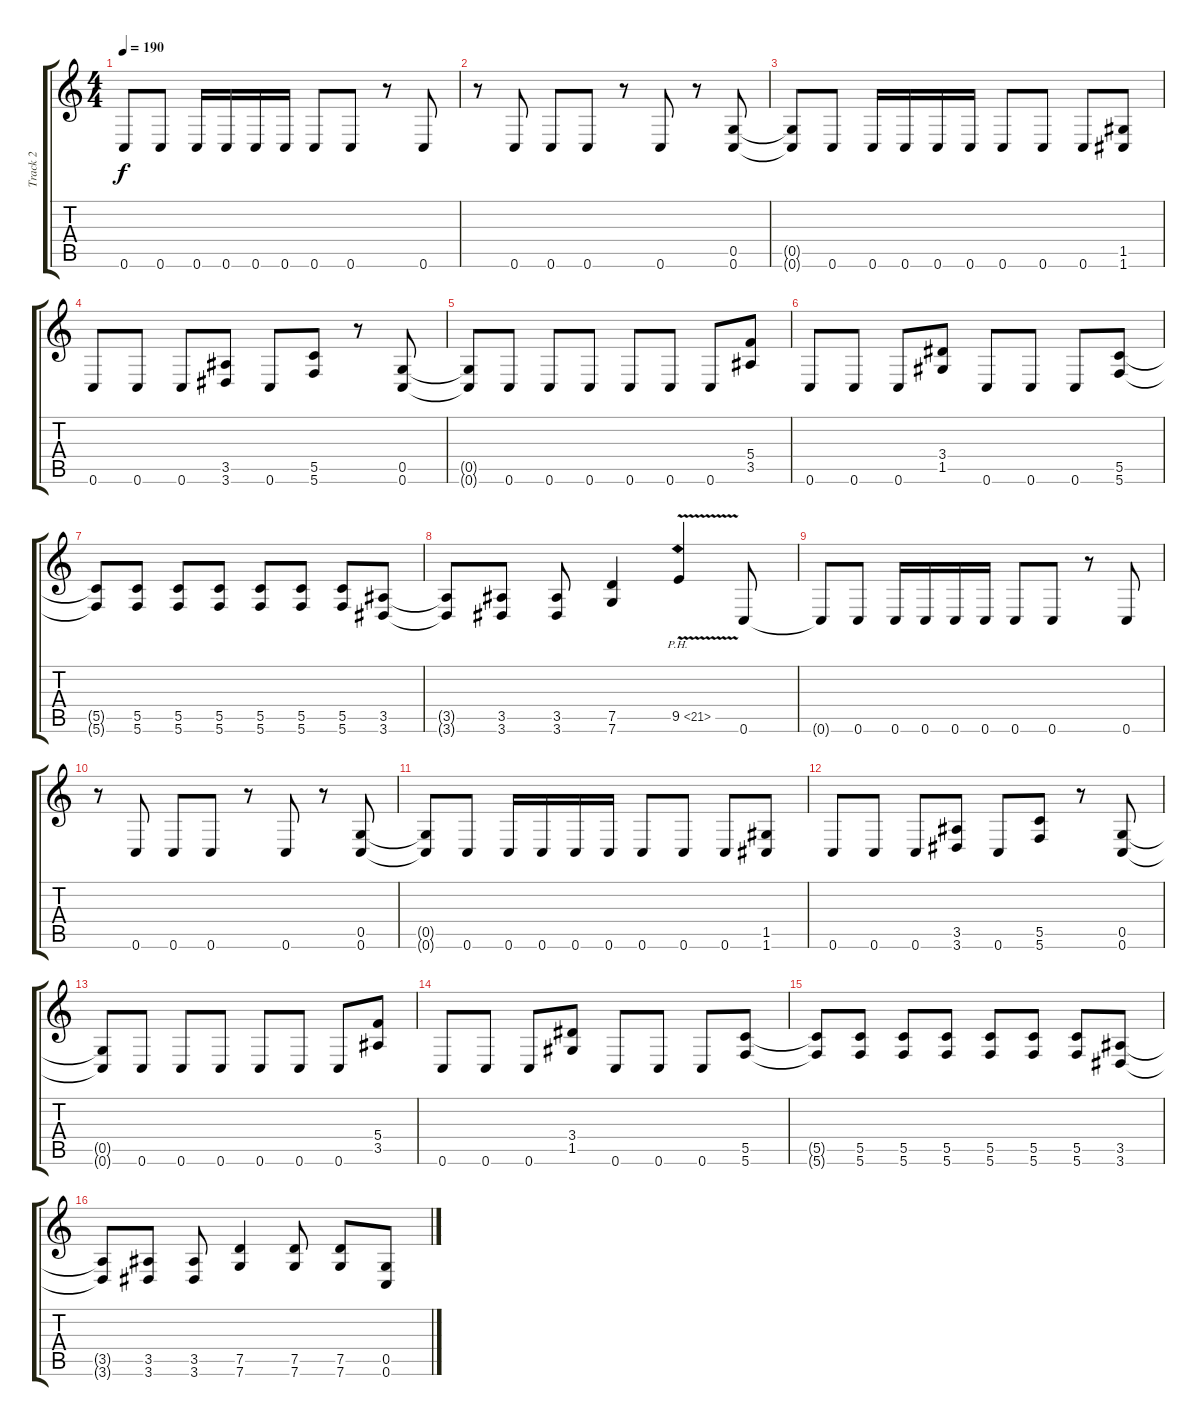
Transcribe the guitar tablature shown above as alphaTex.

\track ("Track 2" "Track 2") {instrument distortionguitar bank 255}
\staff {score tabs}
\tuning (D4 A3 F3 C3 G2 C2) {hide}
\ts (4 4)
\tempo 190
\clef g2
\ks c
0.6.8{dy f} 0.6.8 0.6.16 0.6.16 0.6.16 0.6.16 0.6.8 0.6.8 r.8 0.6.8 |
r.8 0.6.8 0.6.8 0.6.8 r.8 0.6.8 r.8 (0.5 0.6).8 |
(0.5{t} 0.6{t}).8 0.6.8 0.6.16 0.6.16 0.6.16 0.6.16 0.6.8 0.6.8 0.6.8 (1.5 1.6).8 |
0.6.8 0.6.8 0.6.8 (3.5 3.6).8 0.6.8 (5.5 5.6).8 r.8 (0.5 0.6).8 |
(0.5{t} 0.6{t}).8 0.6.8 0.6.8 0.6.8 0.6.8 0.6.8 0.6.8 (5.4 3.5).8 |
0.6.8 0.6.8 0.6.8 (3.4 1.5).8 0.6.8 0.6.8 0.6.8 (5.5 5.6).8 |
(5.5{t} 5.6{t}).8 (5.5 5.6).8 (5.5 5.6).8 (5.5 5.6).8 (5.5 5.6).8 (5.5 5.6).8 (5.5 5.6).8 (3.5 3.6).8 |
(3.5{t} 3.6{t}).8 (3.5 3.6).8 (3.5 3.6).8 (7.5 7.6).4 9.5{ph 12 v}.4 0.6.8 |
0.6{t}.8 0.6.8 0.6.16 0.6.16 0.6.16 0.6.16 0.6.8 0.6.8 r.8 0.6.8 |
r.8 0.6.8 0.6.8 0.6.8 r.8 0.6.8 r.8 (0.5 0.6).8 |
(0.5{t} 0.6{t}).8 0.6.8 0.6.16 0.6.16 0.6.16 0.6.16 0.6.8 0.6.8 0.6.8 (1.5 1.6).8 |
0.6.8 0.6.8 0.6.8 (3.5 3.6).8 0.6.8 (5.5 5.6).8 r.8 (0.5 0.6).8 |
(0.5{t} 0.6{t}).8 0.6.8 0.6.8 0.6.8 0.6.8 0.6.8 0.6.8 (5.4 3.5).8 |
0.6.8 0.6.8 0.6.8 (3.4 1.5).8 0.6.8 0.6.8 0.6.8 (5.5 5.6).8 |
(5.5{t} 5.6{t}).8 (5.5 5.6).8 (5.5 5.6).8 (5.5 5.6).8 (5.5 5.6).8 (5.5 5.6).8 (5.5 5.6).8 (3.5 3.6).8 |
(3.5{t} 3.6{t}).8 (3.5 3.6).8 (3.5 3.6).8 (7.5 7.6).4 (7.5 7.6).8 (7.5 7.6).8 (0.5 0.6).8
